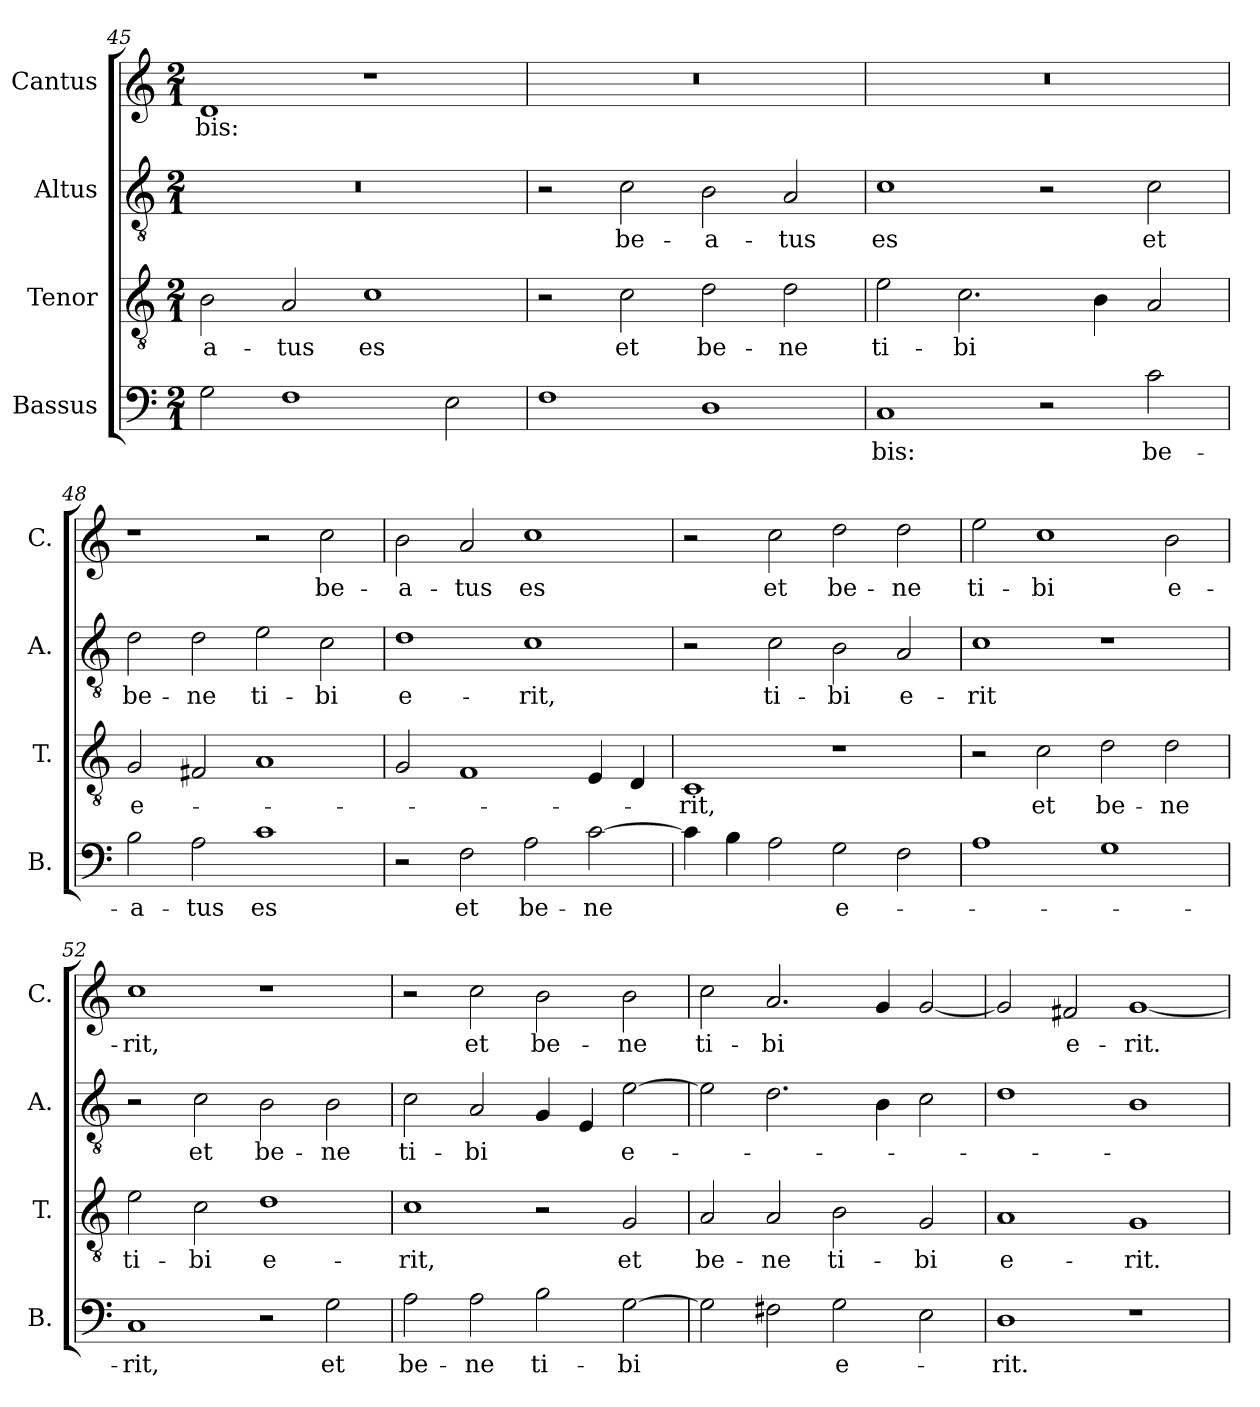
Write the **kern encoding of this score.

**kern	**text	**kern	**text	**kern	**text	**kern	**text
*part4	*part4	*part3	*part3	*part2	*part2	*part1	*part1
*staff4	*staff4	*staff3	*staff3	*staff2	*staff2	*staff1	*staff1
*I"Bassus	*	*I"Tenor	*	*I"Altus	*	*I"Cantus	*
*I'B.	*	*I'T.	*	*I'A.	*	*I'C.	*
*clefF4	*	*clefGv2	*	*clefGv2	*	*clefG2	*
*k[]	*	*k[]	*	*k[]	*	*k[]	*
*M2/1	*	*M2/1	*	*M2/1	*	*M2/1	*
=45	=45	=45	=45	=45	=45	=45	=45
!	!	!	!LO:LY:b	!	!	!	!LO:LY:b
2G\	.	2B\	-a-	0r	.	1d	-bis:
!	!	!	!LO:LY:b	!	!	!	!
1F	.	2A/	-tus	.	.	.	.
!	!	!	!LO:LY:b	!	!	!	!
.	.	1c	es	.	.	1r	.
2E\	.	.	.	.	.	.	.
=46	=46	=46	=46	=46	=46	=46	=46
1F	.	2r	.	2r	.	0r	.
!	!	!	!LO:LY:b	!	!LO:LY:b	!	!
.	.	2c\	et	2c\	be-	.	.
!	!	!	!LO:LY:b	!	!LO:LY:b	!	!
1D	.	2d\	be-	2B\	-a-	.	.
!	!	!	!LO:LY:b	!	!LO:LY:b	!	!
.	.	2d\	-ne	2A/	-tus	.	.
!!LO:PB:g=z
=47	=47	=47	=47	=47	=47	=47	=47
!	!LO:LY:b	!	!LO:LY:b	!	!LO:LY:b	!	!
1C	-bis:	2e\	ti-	1c	es	0r	.
!	!	!	!LO:LY:b	!	!	!	!
.	.	2.c\	-bi	.	.	.	.
2r	.	.	.	2r	.	.	.
.	.	4B\	.	.	.	.	.
!	!LO:LY:b	!	!	!	!LO:LY:b	!	!
2c\	be-	2A/	.	2c\	et	.	.
=48	=48	=48	=48	=48	=48	=48	=48
!	!LO:LY:b	!	!LO:LY:b	!	!LO:LY:b	!	!
2B\	-a-	2G/	e-	2d\	be-	1r	.
!	!LO:LY:b	!	!	!	!LO:LY:b	!	!
2A\	-tus	2F#X/	.	2d\	-ne	.	.
!	!LO:LY:b	!	!	!	!LO:LY:b	!	!
1c	es	1A	.	2e\	ti-	2r	.
!	!	!	!	!	!LO:LY:b	!	!LO:LY:b
.	.	.	.	2c\	-bi	2cc\	be-
=49	=49	=49	=49	=49	=49	=49	=49
!	!	!	!	!	!LO:LY:b	!	!LO:LY:b
2r	.	2G/	.	1d	e-	2b\	-a-
!	!LO:LY:b	!	!	!	!	!	!LO:LY:b
2F\	et	1F	.	.	.	2a/	-tus
!	!LO:LY:b	!	!	!	!LO:LY:b	!	!LO:LY:b
2A\	be-	.	.	1c	-rit,	1cc	es
!	!LO:LY:b	!	!	!	!	!	!
[2c\	-ne	4E/	.	.	.	.	.
.	.	4D/	.	.	.	.	.
=50	=50	=50	=50	=50	=50	=50	=50
!	!	!	!LO:LY:b	!	!	!	!
4c\]	.	1C	-rit,	2r	.	2r	.
4B\	.	.	.	.	.	.	.
!	!	!	!	!	!LO:LY:b	!	!LO:LY:b
2A\	.	.	.	2c\	ti-	2cc\	et
!	!LO:LY:b	!	!	!	!LO:LY:b	!	!LO:LY:b
2G\	e-	1r	.	2B\	bi	2dd\	be-
!	!	!	!	!	!LO:LY:b	!	!LO:LY:b
2F\	.	.	.	2A/	e-	2dd\	-ne
=51	=51	=51	=51	=51	=51	=51	=51
!	!	!	!	!	!LO:LY:b	!	!LO:LY:b
1A	.	2r	.	1c	-rit	2ee\	ti-
!	!	!	!LO:LY:b	!	!	!	!LO:LY:b
.	.	2c\	et	.	.	1cc	-bi
!	!	!	!LO:LY:b	!	!	!	!
1G	.	2d\	be-	1r	.	.	.
!	!	!	!LO:LY:b	!	!	!	!LO:LY:b
.	.	2d\	-ne	.	.	2b\	e-
!!LO:LB:g=z
=52	=52	=52	=52	=52	=52	=52	=52
!	!LO:LY:b	!	!LO:LY:b	!	!	!	!LO:LY:b
1C	-rit,	2e\	ti-	2r	.	1cc	-rit,
!	!	!	!LO:LY:b	!	!LO:LY:b	!	!
.	.	2c\	-bi	2c\	et	.	.
!	!	!	!LO:LY:b	!	!LO:LY:b	!	!
2r	.	1d	e-	2B\	be-	1r	.
!	!LO:LY:b	!	!	!	!LO:LY:b	!	!
2G\	et	.	.	2B\	-ne	.	.
=53	=53	=53	=53	=53	=53	=53	=53
!	!LO:LY:b	!	!LO:LY:b	!	!LO:LY:b	!	!
2A\	be-	1c	-rit,	2c\	ti-	2r	.
!	!LO:LY:b	!	!	!	!LO:LY:b	!	!LO:LY:b
2A\	-ne	.	.	2A/	-bi	2cc\	et
!	!LO:LY:b	!	!	!	!	!	!LO:LY:b
2B\	ti-	2r	.	4G/	.	2b\	be-
.	.	.	.	4E/	.	.	.
!	!LO:LY:b	!	!LO:LY:b	!	!LO:LY:b	!	!LO:LY:b
[2G\	-bi	2G/	et	[2e\	e-	2b\	-ne
=54	=54	=54	=54	=54	=54	=54	=54
!	!	!	!LO:LY:b	!	!	!	!LO:LY:b
2G\]	.	2A/	be-	2e\]	.	2cc\	ti-
!	!	!	!LO:LY:b	!	!	!	!LO:LY:b
2F#X\	.	2A/	-ne	2.d\	.	2.a/	-bi
!	!LO:LY:b	!	!LO:LY:b	!	!	!	!
2G\	e-	2B\	ti-	.	.	.	.
.	.	.	.	4B\	.	4g/	.
!	!	!	!LO:LY:b	!	!	!	!
2E\	.	2G/	-bi	2c\	.	[2g/	.
=55	=55	=55	=55	=55	=55	=55	=55
!	!LO:LY:b	!	!LO:LY:b	!	!	!	!
1D	-rit.	1A	e-	1d	.	2g/]	.
!	!	!	!	!	!	!	!LO:LY:b
.	.	.	.	.	.	2f#X/	e-
!	!	!	!LO:LY:b	!	!	!	!LO:LY:b
1r	.	1G	-rit.	1B	.	[1g	-rit.
=	=	=	=	=	=	=	=
*-	*-	*-	*-	*-	*-	*-	*-
